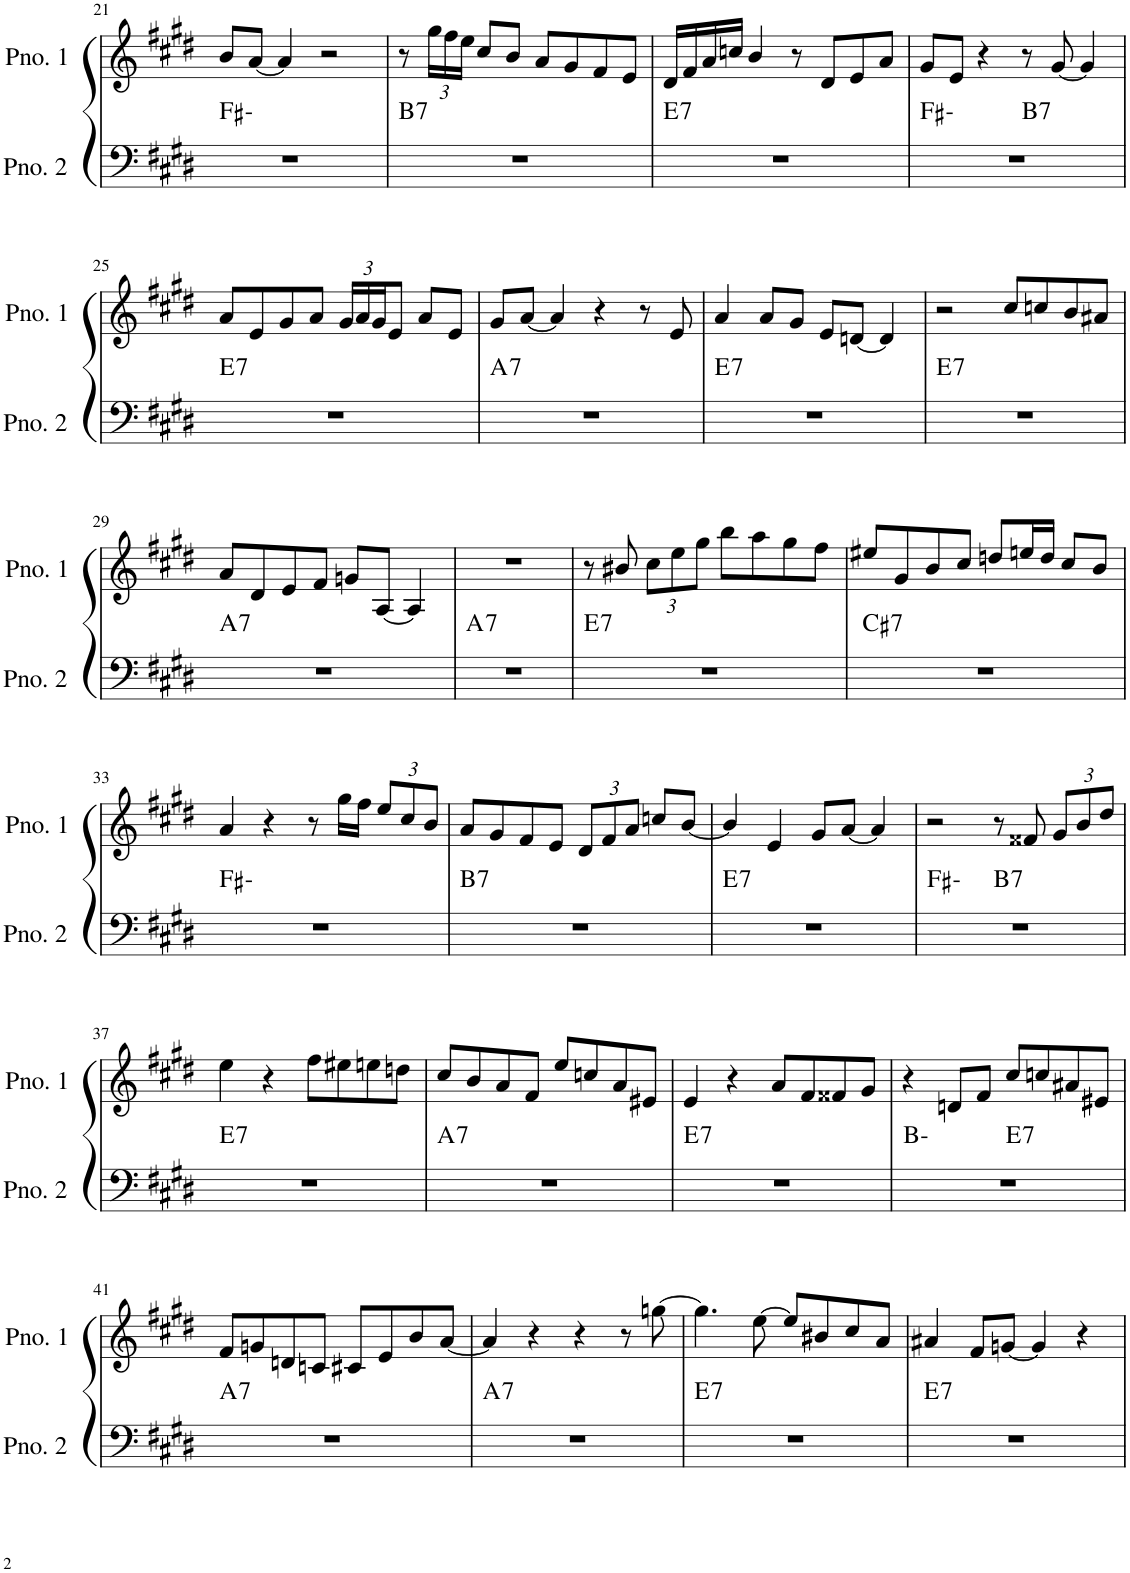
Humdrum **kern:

**kern	**harte	**kern
*part2	*part2	*part1
*staff2	*	*staff1
*I"ピアノ 2	*	*I"ピアノ 1
!!LO:PB:g=z
*clefF4	*	*clefG2
*k[f#c#g#d#]	*	*k[f#c#g#d#]
*M4/4	*	*M4/4
=21	=21	=21
1r	F#:min	8b/L
.	.	[8a/J
.	.	4a/]
.	.	2r
=22	=22	=22
!	!LO:H:kt=7	!
1r	B:7	8r
*	*	*Xbrackettup
.	.	24gg#\LL
.	.	24ff#\
.	.	24ee\JJ
.	.	8cc#/L
.	.	8b/J
.	.	8a/L
.	.	8g#/
.	.	8f#/
.	.	8e/J
=23	=23	=23
!	!LO:H:kt=7	!
1r	E:7	16d#/LL
.	.	16f#/
.	.	16a/
.	.	16ccn/JJ
.	.	4b/
.	.	8r
.	.	8d#/L
.	.	8e/
.	.	8a/J
=24	=24	=24
*^	*	*
1r	2ryy	F#:min	8g#/L
.	.	.	8e/J
.	.	.	4r
!	!	!LO:H:kt=7	!
.	2ryy	B:7	8r
.	.	.	[8g#/
.	.	.	4g#/]
!!LO:LB:g=z
=25	=25	=25	=25
!	!	!LO:H:kt=7	!
*v	*v	*	*
1r	E:7	8a/L
.	.	8e/
.	.	8g#/
.	.	8a/J
.	.	24g#/LL
.	.	24a/
.	.	24g#/J
.	.	8e/J
.	.	8a/L
.	.	8e/J
=26	=26	=26
!	!LO:H:kt=7	!
1r	A:7	8g#/L
.	.	[8a/J
.	.	4a/]
.	.	4r
.	.	8r
.	.	8e/
=27	=27	=27
!	!LO:H:kt=7	!
1r	E:7	4a/
.	.	8a/L
.	.	8g#/J
.	.	8e/L
.	.	[8dn/J
.	.	4d/]
=28	=28	=28
!	!LO:H:kt=7	!
1r	E:7	2r
.	.	8cc#/L
.	.	8ccn/
.	.	8b/
.	.	8a#X/J
!!LO:LB:g=z
=29	=29	=29
!	!LO:H:kt=7	!
1r	A:7	8a/L
.	.	8d#/
.	.	8e/
.	.	8f#/J
.	.	8gn/L
.	.	[8A/J
.	.	4A/]
=30	=30	=30
!	!LO:H:kt=7	!
1r	A:7	1r
=31	=31	=31
!	!LO:H:kt=7	!
1r	E:7	8r
.	.	8b#X/
.	.	12cc#\L
.	.	12ee\
.	.	12gg#\J
.	.	8bb\L
.	.	8aa\
.	.	8gg#\
.	.	8ff#\J
=32	=32	=32
!	!LO:H:kt=7	!
1r	C#:7	8ee#X/L
.	.	8g#/
.	.	8b/
.	.	8cc#/J
.	.	8ddn/L
.	.	16een/L
.	.	16dd/JJ
.	.	8cc#/L
.	.	8b/J
!!LO:LB:g=z
=33	=33	=33
1r	F#:min	4a/
.	.	4r
.	.	8r
.	.	16gg#\LL
.	.	16ff#\JJ
.	.	12ee/L
.	.	12cc#/
.	.	12b/J
=34	=34	=34
!	!LO:H:kt=7	!
1r	B:7	8a/L
.	.	8g#/
.	.	8f#/
.	.	8e/J
.	.	12d#/L
.	.	12f#/
.	.	12a/J
.	.	8ccn/L
.	.	[8b/J
=35	=35	=35
!	!LO:H:kt=7	!
1r	E:7	4b/]
.	.	4e/
.	.	8g#/L
.	.	[8a/J
.	.	4a/]
=36	=36	=36
*^	*	*
1r	2ryy	F#:min	2r
!	!	!LO:H:kt=7	!
.	2ryy	B:7	8r
.	.	.	8f##X/
.	.	.	12g#/L
.	.	.	12b/
.	.	.	12dd#/J
!!LO:LB:g=z
=37	=37	=37	=37
!	!	!LO:H:kt=7	!
*v	*v	*	*
1r	E:7	4ee\
.	.	4r
.	.	8ff#\L
.	.	8ee#X\
.	.	8een\
.	.	8ddn\J
=38	=38	=38
!	!LO:H:kt=7	!
1r	A:7	8cc#/L
.	.	8b/
.	.	8a/
.	.	8f#/J
.	.	8ee/L
.	.	8ccn/
.	.	8a/
.	.	8e#X/J
=39	=39	=39
!	!LO:H:kt=7	!
1r	E:7	4e/
.	.	4r
.	.	8a/L
.	.	8f#/
.	.	8f##X/
.	.	8g#/J
=40	=40	=40
*^	*	*
1r	2ryy	B:min	4r
.	.	.	8dn/L
.	.	.	8f#/J
!	!	!LO:H:kt=7	!
.	2ryy	E:7	8cc#/L
.	.	.	8ccn/
.	.	.	8a#X/
.	.	.	8e#X/J
!!LO:LB:g=z
=41	=41	=41	=41
!	!	!LO:H:kt=7	!
*v	*v	*	*
1r	A:7	8f#/L
.	.	8gn/
.	.	8dn/
.	.	8cn/J
.	.	8c#X/L
.	.	8e/
.	.	8b/
.	.	[8a/J
=42	=42	=42
!	!LO:H:kt=7	!
1r	A:7	4a/]
.	.	4r
.	.	4r
.	.	8r
.	.	[8ggn\
=43	=43	=43
!	!LO:H:kt=7	!
1r	E:7	4.gg\]
.	.	[8ee\
.	.	8ee/L]
.	.	8b#X/
.	.	8cc#/
.	.	8a/J
=44	=44	=44
!	!LO:H:kt=7	!
1r	E:7	4a#X/
.	.	8f#/L
.	.	[8gn/J
.	.	4g/]
.	.	4r
=	=	=
*-	*-	*-
